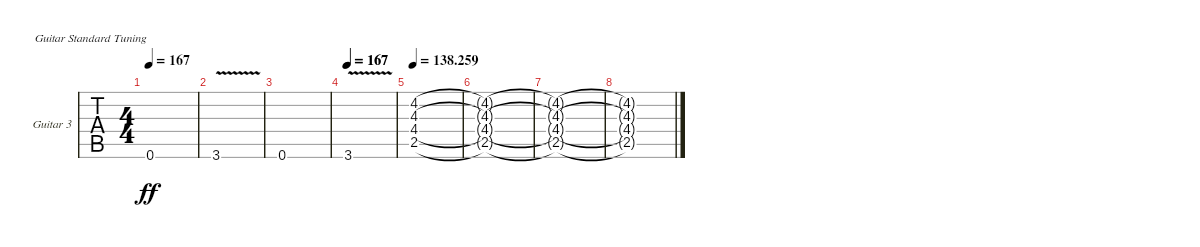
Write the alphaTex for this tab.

\defaultSystemsLayout 4
\bracketExtendMode groupsimilarinstruments
\firstSystemTrackNameOrientation horizontal
\otherSystemsTrackNameOrientation horizontal
\track ("Frank Iero" "Guitar 3") {instrument distortionguitar}
\staff {tabs}
\tuning (E4 B3 G3 D3 A2 E2)
\ts (4 4)
\tempo 167
\clef g2
\ks abminor
0.6.1{dy ff} |
3.6{v}.1 |
0.6.1 |
\tempo 167
\tempo (167 0.00625)
3.6{v}.1 |
\tempo
138.259 (2.5 4.4 4.3 4.2).1 |
(4.2{t} 4.3{t} 4.4{t} 2.5{t}).1 |
(4.2{t} 4.3{t} 4.4{t} 2.5{t}).1 |
(4.2{t} 4.3{t} 4.4{t} 2.5{t}).1
